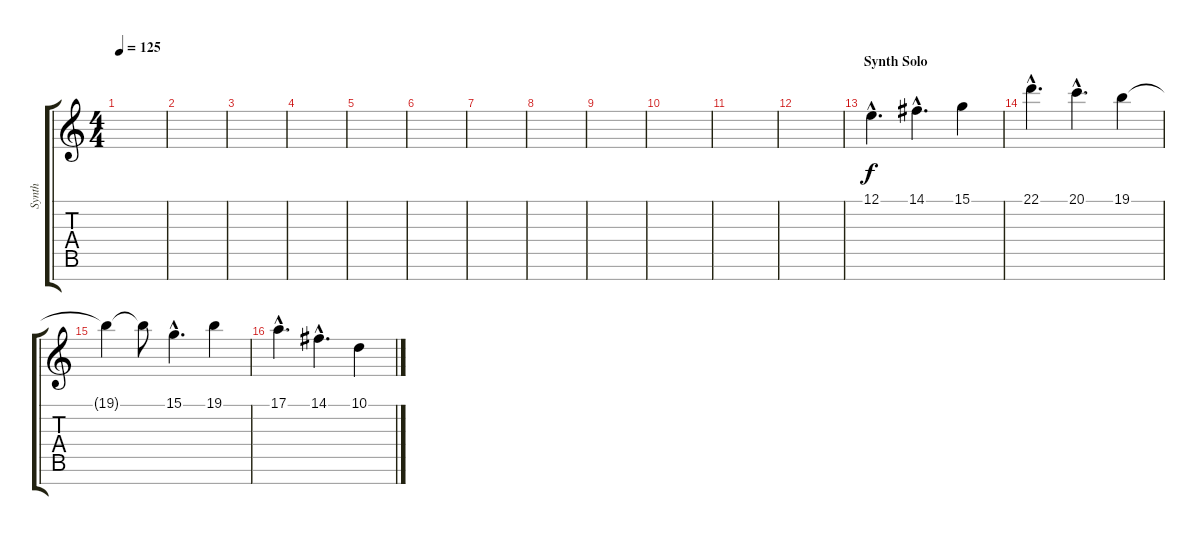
\track ("Synth" "Synth") {instrument synthstrings1}
\staff {score tabs}
\tuning (E4 B3 G3 D3 A2 E2 B1) {hide}
\ts (4 4)
\tempo 125
\clef g2
\ks c
|
|
|
|
|
|
|
|
|
|
|
|
\section ("" "Synth Solo")
12.1{hac}.4{d} 14.1{hac}.4{d} 15.1.4 |
22.1{hac}.4{d} 20.1{hac}.4{d} 19.1.4 |
19.1{t}.4 19.1{t}.8 15.1{hac}.4{d} 19.1.4 |
17.1{hac}.4{d} 14.1{hac}.4{d} 10.1.4
